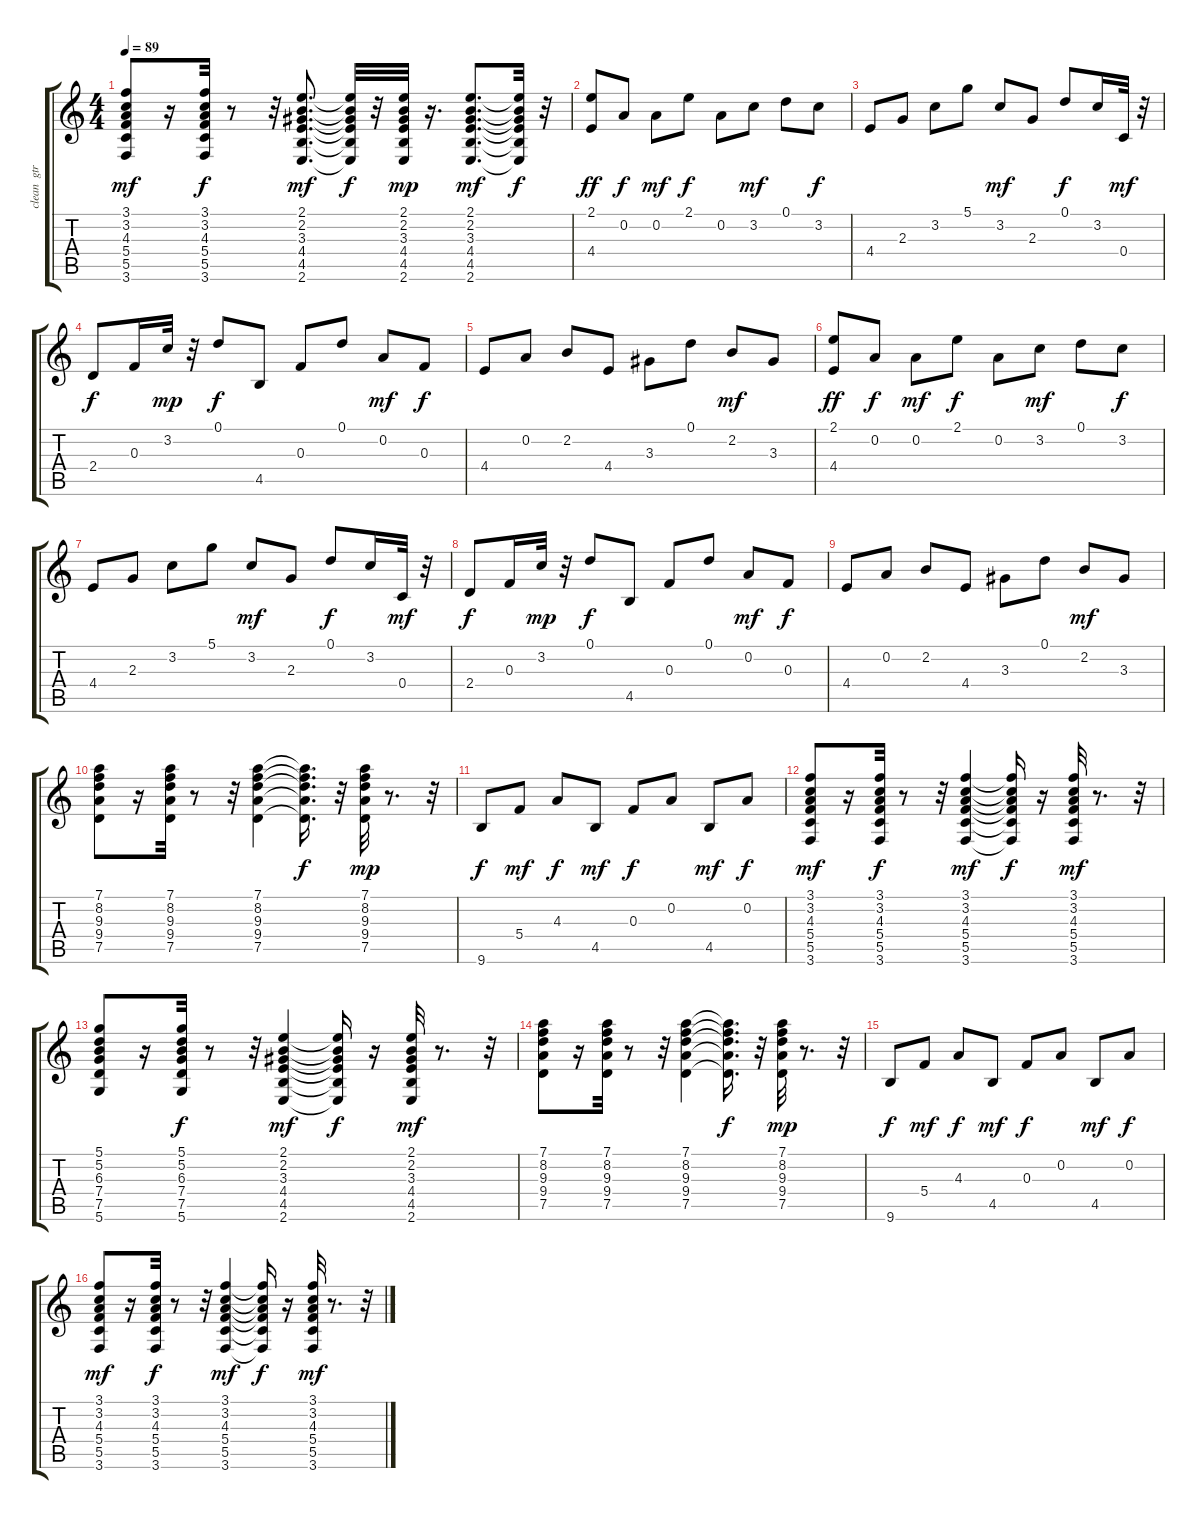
\track ("clean  gtr" "clean  gtr") {instrument acousticguitarsteel}
\staff {score tabs}
\tuning (D4 A3 F3 C3 G2 D2) {hide}
\ts (4 4)
\tempo 89
\clef g2
\ks c
(3.1 3.2 4.3 5.4 5.5 3.6).8{dy mf} r.16 (3.1 3.2 4.3 5.4 5.5 3.6).32{dy f} r.8 r.32 (2.1 2.2 3.3 4.4 4.5 2.6).8{d dy mf} (2.1{t} 2.2{t} 3.3{t} 4.4{t} 4.5{t} 2.6{t}).32{dy f} r.32 (2.1 2.2 3.3 4.4 4.5 2.6).32{dy mp} r.16{d} (2.1 2.2 3.3 4.4 4.5 2.6).8{d dy mf} (2.1{t} 2.2{t} 3.3{t} 4.4{t} 4.5{t} 2.6{t}).32{dy f} r.32 |
(2.1 4.4).8{dy ff} 0.2.8{dy f} 0.2.8{dy mf} 2.1.8{dy f} 0.2.8 3.2.8{dy mf} 0.1.8 3.2.8{dy f} |
4.4.8 2.3.8 3.2.8 5.1.8 3.2.8{dy mf} 2.3.8 0.1.8{dy f} 3.2.16 0.4.32{dy mf} r.32 |
2.4.8{dy f} 0.3.16 3.2.32{dy mp} r.32 0.1.8{dy f} 4.5.8 0.3.8 0.1.8 0.2.8{dy mf} 0.3.8{dy f} |
4.4.8 0.2.8 2.2.8 4.4.8 3.3.8 0.1.8 2.2.8{dy mf} 3.3.8 |
(2.1 4.4).8{dy ff} 0.2.8{dy f} 0.2.8{dy mf} 2.1.8{dy f} 0.2.8 3.2.8{dy mf} 0.1.8 3.2.8{dy f} |
4.4.8 2.3.8 3.2.8 5.1.8 3.2.8{dy mf} 2.3.8 0.1.8{dy f} 3.2.16 0.4.32{dy mf} r.32 |
2.4.8{dy f} 0.3.16 3.2.32{dy mp} r.32 0.1.8{dy f} 4.5.8 0.3.8 0.1.8 0.2.8{dy mf} 0.3.8{dy f} |
4.4.8 0.2.8 2.2.8 4.4.8 3.3.8 0.1.8 2.2.8{dy mf} 3.3.8 |
(7.1 8.2 9.3 9.4 7.5).8 r.16 (7.1 8.2 9.3 9.4 7.5).32 r.8 r.32 (7.1 8.2 9.3 9.4 7.5).4 (7.1{t} 8.2{t} 9.3{t} 9.4{t} 7.5{t}).16{d dy f} r.32 (7.1 8.2 9.3 9.4 7.5).32{dy mp} r.8{d} r.32 |
9.6.8{dy f} 5.4.8{dy mf} 4.3.8{dy f} 4.5.8{dy mf} 0.3.8{dy f} 0.2.8 4.5.8{dy mf} 0.2.8{dy f} |
(3.1 3.2 4.3 5.4 5.5 3.6).8{dy mf} r.16 (3.1 3.2 4.3 5.4 5.5 3.6).32{dy f} r.8 r.32 (3.1 3.2 4.3 5.4 5.5 3.6).4{dy mf} (3.1{t} 3.2{t} 4.3{t} 5.4{t} 5.5{t} 3.6{t}).16{dy f} r.16 (3.1 3.2 4.3 5.4 5.5 3.6).32{dy mf} r.8{d} r.32 |
(5.1 5.2 6.3 7.4 7.5 5.6).8 r.16 (5.1 5.2 6.3 7.4 7.5 5.6).32{dy f} r.8 r.32 (2.1 2.2 3.3 4.4 4.5 2.6).4{dy mf} (2.1{t} 2.2{t} 3.3{t} 4.4{t} 4.5{t} 2.6{t}).16{dy f} r.16 (2.1 2.2 3.3 4.4 4.5 2.6).32{dy mf} r.8{d} r.32 |
(7.1 8.2 9.3 9.4 7.5).8 r.16 (7.1 8.2 9.3 9.4 7.5).32 r.8 r.32 (7.1 8.2 9.3 9.4 7.5).4 (7.1{t} 8.2{t} 9.3{t} 9.4{t} 7.5{t}).16{d dy f} r.32 (7.1 8.2 9.3 9.4 7.5).32{dy mp} r.8{d} r.32 |
9.6.8{dy f} 5.4.8{dy mf} 4.3.8{dy f} 4.5.8{dy mf} 0.3.8{dy f} 0.2.8 4.5.8{dy mf} 0.2.8{dy f} |
(3.1 3.2 4.3 5.4 5.5 3.6).8{dy mf} r.16 (3.1 3.2 4.3 5.4 5.5 3.6).32{dy f} r.8 r.32 (3.1 3.2 4.3 5.4 5.5 3.6).4{dy mf} (3.1{t} 3.2{t} 4.3{t} 5.4{t} 5.5{t} 3.6{t}).16{dy f} r.16 (3.1 3.2 4.3 5.4 5.5 3.6).32{dy mf} r.8{d} r.32
